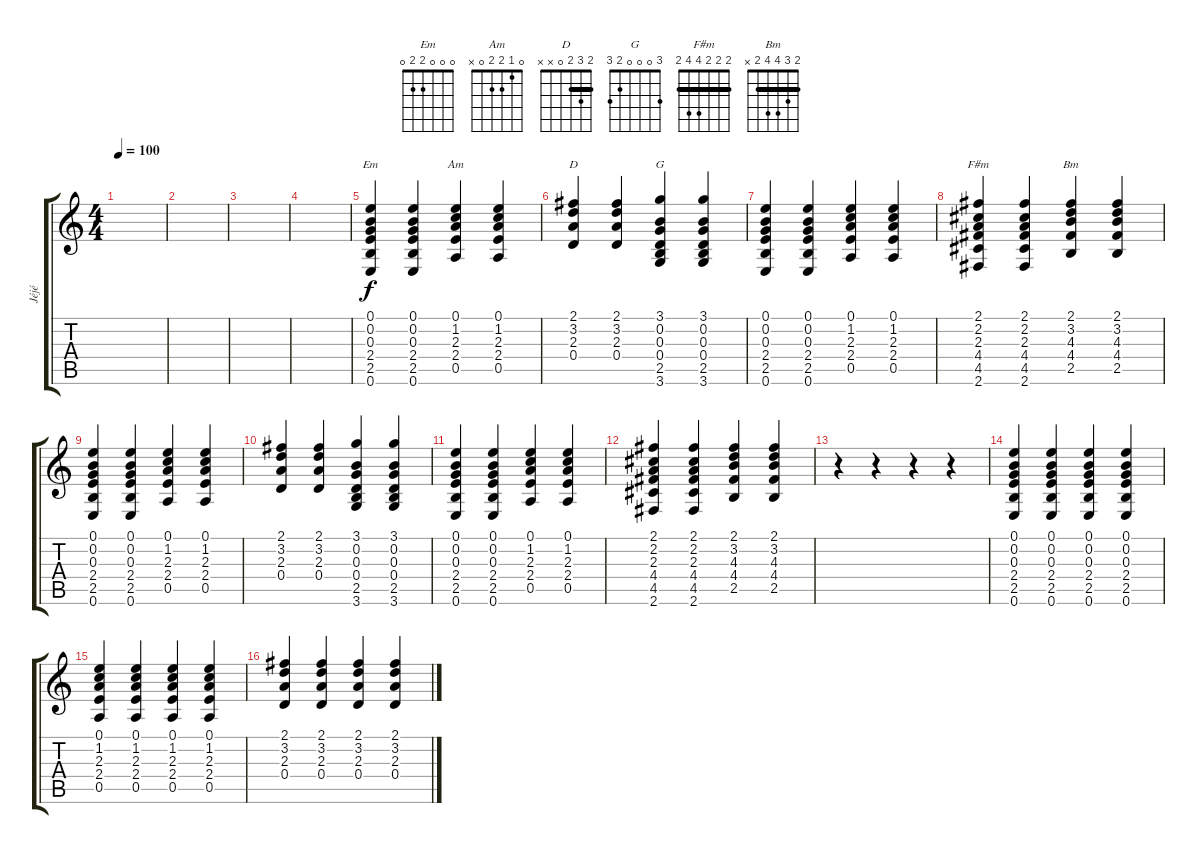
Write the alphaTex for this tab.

\track ("Jéjé" "Jéjé") {instrument acousticguitarsteel}
\staff {score tabs}
\tuning (E4 B3 G3 D3 A2 E2) {hide}
\chord ("Em" 0 0 0 2 2 0)
\chord ("Am" 0 1 2 2 0 x)
\chord ("D" 2 3 2 0 x x) {barre 2}
\chord ("G" 3 0 0 0 2 3)
\chord ("F#m" 2 2 2 4 4 2) {barre 2}
\chord ("Bm" 2 3 4 4 2 x) {barre 2}
\ts (4 4)
\tempo 100
\clef g2
\ks c
|
|
|
|
(0.1 0.2 0.3 2.4 2.5 0.6).4{ch "Em"} (0.1 0.2 0.3 2.4 2.5 0.6).4 (0.1 1.2 2.3 2.4 0.5).4{ch "Am"} (0.1 1.2 2.3 2.4 0.5).4 |
(2.1 3.2 2.3 0.4).4{ch "D"} (2.1 3.2 2.3 0.4).4 (3.1 0.2 0.3 0.4 2.5 3.6).4{ch "G"} (3.1 0.2 0.3 0.4 2.5 3.6).4 |
(0.1 0.2 0.3 2.4 2.5 0.6).4 (0.1 0.2 0.3 2.4 2.5 0.6).4 (0.1 1.2 2.3 2.4 0.5).4 (0.1 1.2 2.3 2.4 0.5).4 |
(2.1 2.2 2.3 4.4 4.5 2.6).4{ch "F#m"} (2.1 2.2 2.3 4.4 4.5 2.6).4 (2.1 3.2 4.3 4.4 2.5).4{ch "Bm"} (2.1 3.2 4.3 4.4 2.5).4 |
(0.1 0.2 0.3 2.4 2.5 0.6).4 (0.1 0.2 0.3 2.4 2.5 0.6).4 (0.1 1.2 2.3 2.4 0.5).4 (0.1 1.2 2.3 2.4 0.5).4 |
(2.1 3.2 2.3 0.4).4 (2.1 3.2 2.3 0.4).4 (3.1 0.2 0.3 0.4 2.5 3.6).4 (3.1 0.2 0.3 0.4 2.5 3.6).4 |
(0.1 0.2 0.3 2.4 2.5 0.6).4 (0.1 0.2 0.3 2.4 2.5 0.6).4 (0.1 1.2 2.3 2.4 0.5).4 (0.1 1.2 2.3 2.4 0.5).4 |
(2.1 2.2 2.3 4.4 4.5 2.6).4 (2.1 2.2 2.3 4.4 4.5 2.6).4 (2.1 3.2 4.3 4.4 2.5).4 (2.1 3.2 4.3 4.4 2.5).4 |
r.4 r.4 r.4 r.4 |
(0.1 0.2 0.3 2.4 2.5 0.6).4 (0.1 0.2 0.3 2.4 2.5 0.6).4 (0.1 0.2 0.3 2.4 2.5 0.6).4 (0.1 0.2 0.3 2.4 2.5 0.6).4 |
(0.1 1.2 2.3 2.4 0.5).4 (0.1 1.2 2.3 2.4 0.5).4 (0.1 1.2 2.3 2.4 0.5).4 (0.1 1.2 2.3 2.4 0.5).4 |
(2.1 3.2 2.3 0.4).4 (2.1 3.2 2.3 0.4).4 (2.1 3.2 2.3 0.4).4 (2.1 3.2 2.3 0.4).4
